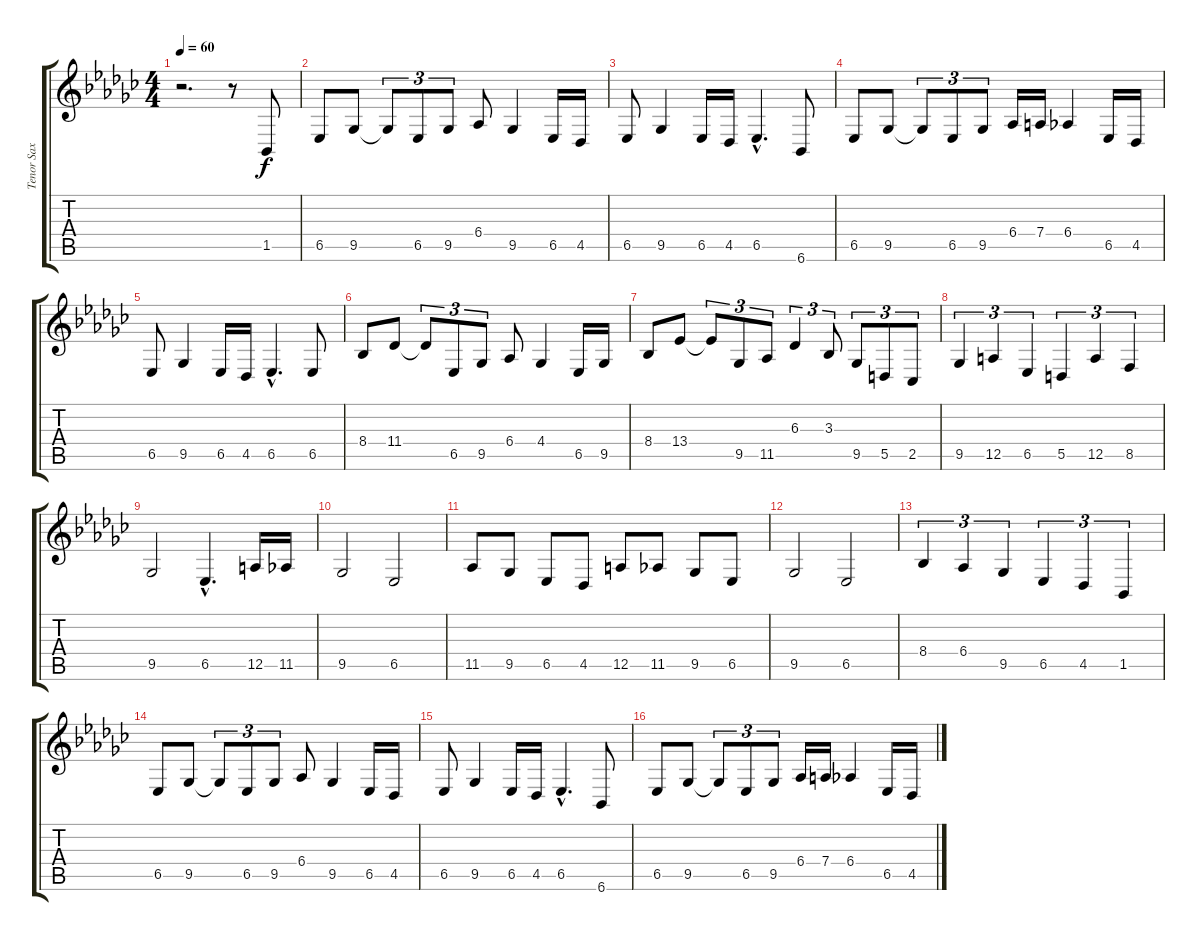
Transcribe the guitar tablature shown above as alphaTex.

\track ("Tenor Sax" "Tenor Sax") {instrument tenorsax}
\staff {score tabs}
\tuning (E4 B3 G3 D3 A2 E2) {hide}
\ts (4 4)
\tempo 60
\clef g2
\ks gb
r.2{d dy f instrument tenorsax} r.8 1.5.8 |
6.5.8 9.5.8 9.5{t}.8{tu (3 2)} 6.5.8{tu (3 2)} 9.5.8{tu (3 2)} 6.4.8 9.5.4 6.5.16 4.5.16 |
6.5.8 9.5.4 6.5.16 4.5.16 6.5{hac}.4{d} 6.6.8 |
6.5.8 9.5.8 9.5{t}.8{tu (3 2)} 6.5.8{tu (3 2)} 9.5.8{tu (3 2)} 6.4.16 7.4.16 6.4.4 6.5.16 4.5.16 |
6.5.8 9.5.4 6.5.16 4.5.16 6.5{hac}.4{d} 6.5.8 |
8.4.8 11.4.8 11.4{t}.8{tu (3 2)} 6.5.8{tu (3 2)} 9.5.8{tu (3 2)} 6.4.8 4.4.4 6.5.16 9.5.16 |
8.4.8 13.4.8 13.4{t}.8{tu (3 2)} 9.5.8{tu (3 2)} 11.5.8{tu (3 2)} 6.3.4{tu (3 2)} 3.3.8{tu (3 2)} 9.5.8{tu (3 2)} 5.5.8{tu (3 2)} 2.5.8{tu (3 2)} |
9.5.4{tu (3 2)} 12.5.4{tu (3 2)} 6.5.4{tu (3 2)} 5.5.4{tu (3 2)} 12.5.4{tu (3 2)} 8.5.4{tu (3 2)} |
9.5.2 6.5{hac}.4{d} 12.5.16 11.5.16 |
9.5.2 6.5.2 |
11.5.8 9.5.8 6.5.8 4.5.8 12.5.8 11.5.8 9.5.8 6.5.8 |
9.5.2 6.5.2 |
8.4.4{tu (3 2)} 6.4.4{tu (3 2)} 9.5.4{tu (3 2)} 6.5.4{tu (3 2)} 4.5.4{tu (3 2)} 1.5.4{tu (3 2)} |
6.5.8 9.5.8 9.5{t}.8{tu (3 2)} 6.5.8{tu (3 2)} 9.5.8{tu (3 2)} 6.4.8 9.5.4 6.5.16 4.5.16 |
6.5.8 9.5.4 6.5.16 4.5.16 6.5{hac}.4{d} 6.6.8 |
6.5.8 9.5.8 9.5{t}.8{tu (3 2)} 6.5.8{tu (3 2)} 9.5.8{tu (3 2)} 6.4.16 7.4.16 6.4.4 6.5.16 4.5.16
